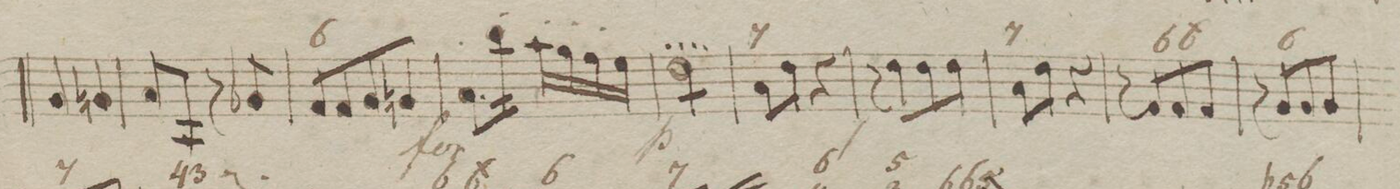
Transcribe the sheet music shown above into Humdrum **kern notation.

**kern	**fba	**dynam
*I"Organ.	*	*
*clefF4	*	*
*k[b-]	*	*
4BB-/	.	.
4BBn/	.	.
=138	=138	=138
8C/L	.	.
8CC/J	.	.
8r	.	.
8BB-X/	.	.
=139	=139	=139
8AA/L	6	.
8AA/	.	.
8BB-/	.	.
8BBn/J	.	.
=140	=140	=140
8.C\'L	.	f
16d\'Jk	.	.
16c\'LL	.	.
16B-\'	.	.
16A\'	.	.
16G\'JJ	.	.
=141	=141	=141
*tremolo	*	*
8F\L	.	p
8F\	.	.
8F\	.	.
8F\J	.	.
*Xtremolo	*	*
=142	=142	=142
8C\L	7	.
8F\J	.	.
4r	.	.
=143	=143	=143
8r	.	.
8F\L	.	.
8F\	.	.
8F\J	.	.
=144	=144	=144
8C\L	7	.
8F\J	.	.
4r	.	.
=145	=145	=145
8r	.	.
8AA/L	6	.
8AA/	6\	.
8AA/J	.	.
=146	=146	=146
8r	.	.
8BB-/L	6	.
8BB-/	.	.
8BB-/J	.	.
=147	=147	=147
*-	*-	*-
